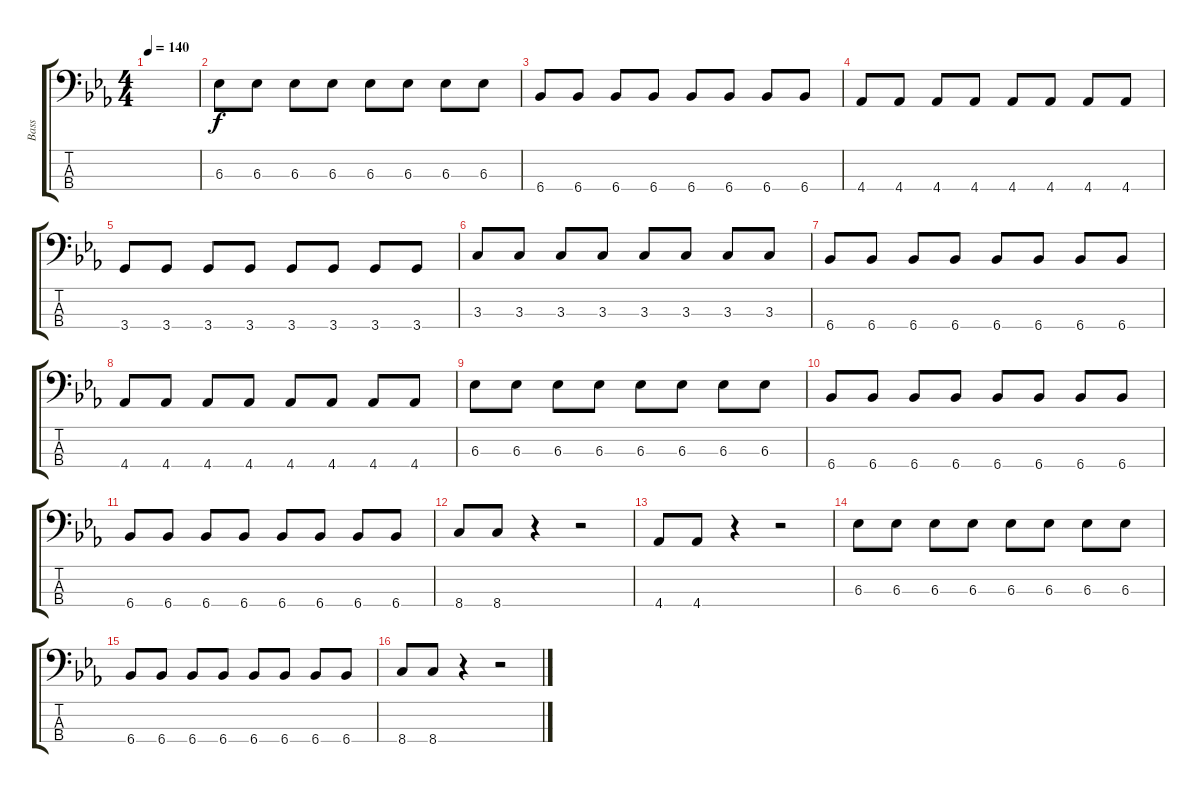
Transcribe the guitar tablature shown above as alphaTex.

\track ("Bass" "Bass") {instrument electricbassfinger}
\staff {score tabs}
\tuning (G2 D2 A1 E1) {hide}
\ts (4 4)
\tempo 140
\clef f4
\ks eb
|
6.3.8 6.3.8 6.3.8 6.3.8 6.3.8 6.3.8 6.3.8 6.3.8 |
6.4.8 6.4.8 6.4.8 6.4.8 6.4.8 6.4.8 6.4.8 6.4.8 |
4.4.8 4.4.8 4.4.8 4.4.8 4.4.8 4.4.8 4.4.8 4.4.8 |
3.4.8 3.4.8 3.4.8 3.4.8 3.4.8 3.4.8 3.4.8 3.4.8 |
3.3.8 3.3.8 3.3.8 3.3.8 3.3.8 3.3.8 3.3.8 3.3.8 |
6.4.8 6.4.8 6.4.8 6.4.8 6.4.8 6.4.8 6.4.8 6.4.8 |
4.4.8 4.4.8 4.4.8 4.4.8 4.4.8 4.4.8 4.4.8 4.4.8 |
6.3.8 6.3.8 6.3.8 6.3.8 6.3.8 6.3.8 6.3.8 6.3.8 |
6.4.8 6.4.8 6.4.8 6.4.8 6.4.8 6.4.8 6.4.8 6.4.8 |
6.4.8 6.4.8 6.4.8 6.4.8 6.4.8 6.4.8 6.4.8 6.4.8 |
8.4.8 8.4.8 r.4 r.2 |
4.4.8 4.4.8 r.4 r.2 |
6.3.8 6.3.8 6.3.8 6.3.8 6.3.8 6.3.8 6.3.8 6.3.8 |
6.4.8 6.4.8 6.4.8 6.4.8 6.4.8 6.4.8 6.4.8 6.4.8 |
8.4.8 8.4.8 r.4 r.2
